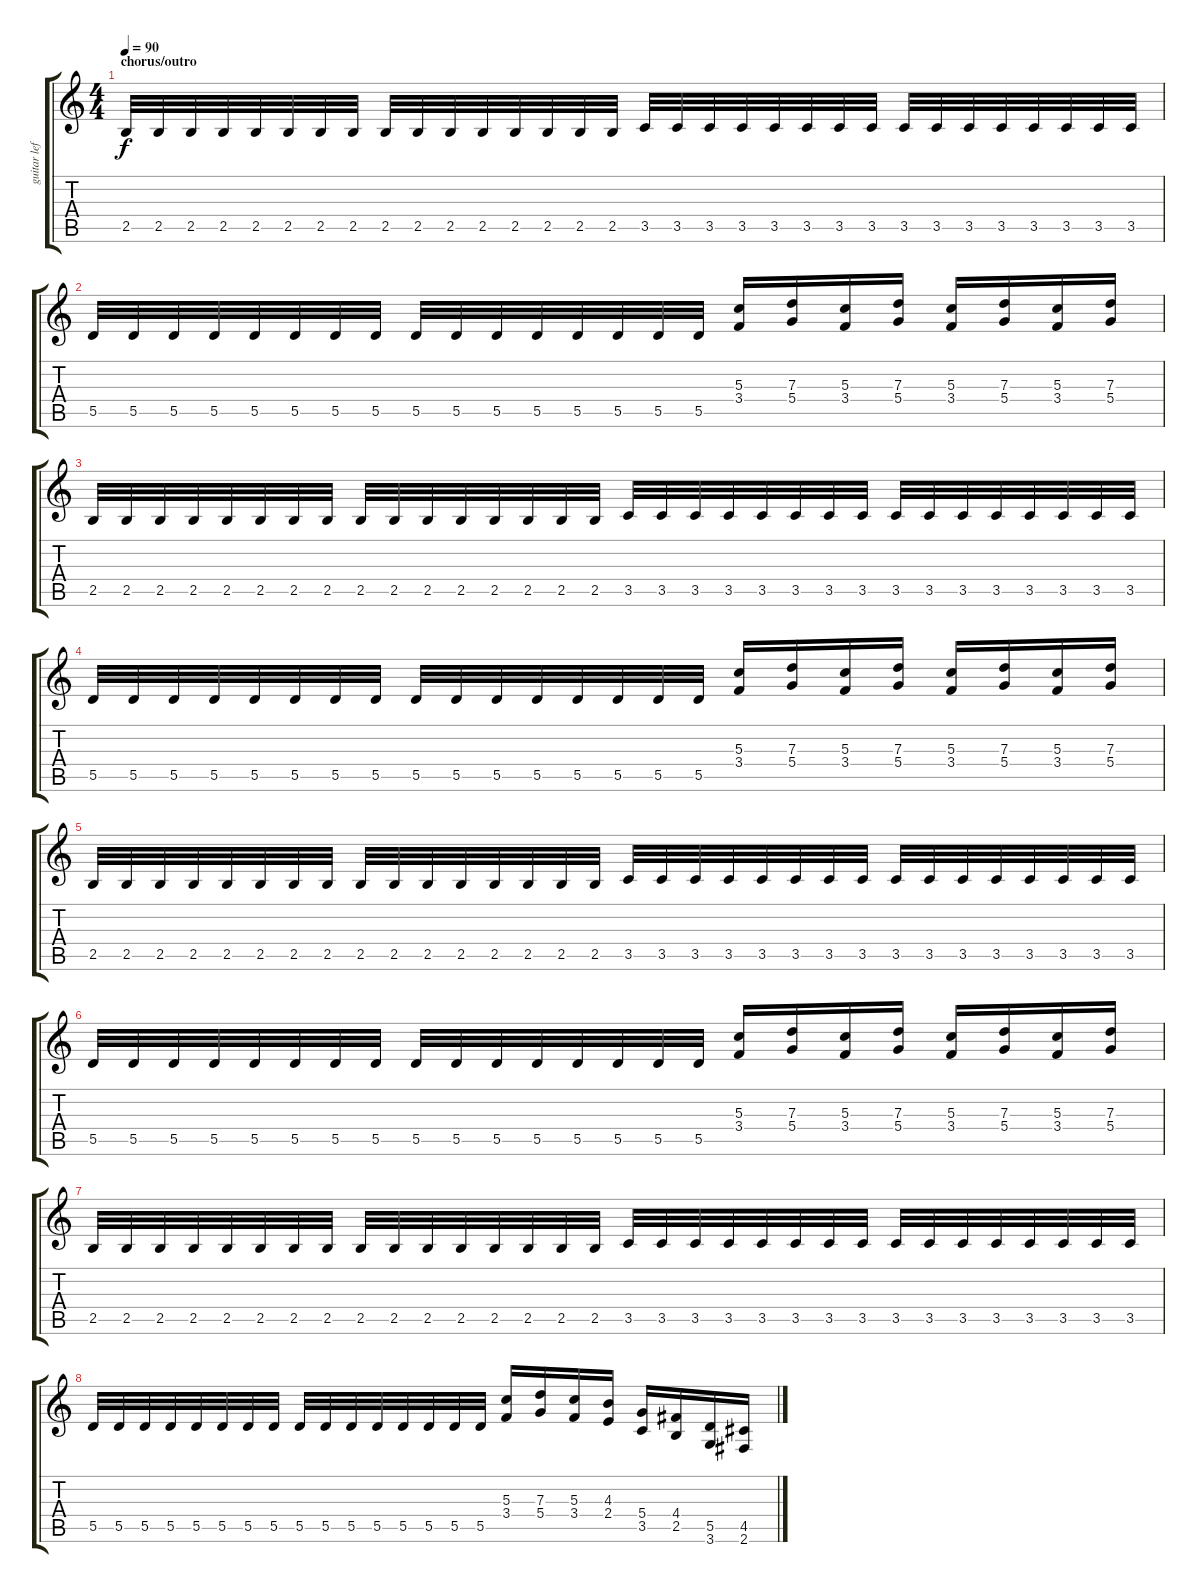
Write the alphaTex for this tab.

\track ("guitar left" "guitar lef") {instrument distortionguitar}
\staff {score tabs}
\tuning (E4 B3 G3 D3 A2 E2) {hide}
\ts (4 4)
\section ("" "chorus/outro")
\tempo 90
\clef g2
\ks c
2.5.32{dy f} 2.5.32 2.5.32 2.5.32 2.5.32 2.5.32 2.5.32 2.5.32 2.5.32 2.5.32 2.5.32 2.5.32 2.5.32 2.5.32 2.5.32 2.5.32 3.5.32 3.5.32 3.5.32 3.5.32 3.5.32 3.5.32 3.5.32 3.5.32 3.5.32 3.5.32 3.5.32 3.5.32 3.5.32 3.5.32 3.5.32 3.5.32 |
5.5.32 5.5.32 5.5.32 5.5.32 5.5.32 5.5.32 5.5.32 5.5.32 5.5.32 5.5.32 5.5.32 5.5.32 5.5.32 5.5.32 5.5.32 5.5.32 (5.3 3.4).16 (7.3 5.4).16 (5.3 3.4).16 (7.3 5.4).16 (5.3 3.4).16 (7.3 5.4).16 (5.3 3.4).16 (7.3 5.4).16 |
2.5.32 2.5.32 2.5.32 2.5.32 2.5.32 2.5.32 2.5.32 2.5.32 2.5.32 2.5.32 2.5.32 2.5.32 2.5.32 2.5.32 2.5.32 2.5.32 3.5.32 3.5.32 3.5.32 3.5.32 3.5.32 3.5.32 3.5.32 3.5.32 3.5.32 3.5.32 3.5.32 3.5.32 3.5.32 3.5.32 3.5.32 3.5.32 |
5.5.32 5.5.32 5.5.32 5.5.32 5.5.32 5.5.32 5.5.32 5.5.32 5.5.32 5.5.32 5.5.32 5.5.32 5.5.32 5.5.32 5.5.32 5.5.32 (5.3 3.4).16 (7.3 5.4).16 (5.3 3.4).16 (7.3 5.4).16 (5.3 3.4).16 (7.3 5.4).16 (5.3 3.4).16 (7.3 5.4).16 |
2.5.32 2.5.32 2.5.32 2.5.32 2.5.32 2.5.32 2.5.32 2.5.32 2.5.32 2.5.32 2.5.32 2.5.32 2.5.32 2.5.32 2.5.32 2.5.32 3.5.32 3.5.32 3.5.32 3.5.32 3.5.32 3.5.32 3.5.32 3.5.32 3.5.32 3.5.32 3.5.32 3.5.32 3.5.32 3.5.32 3.5.32 3.5.32 |
5.5.32 5.5.32 5.5.32 5.5.32 5.5.32 5.5.32 5.5.32 5.5.32 5.5.32 5.5.32 5.5.32 5.5.32 5.5.32 5.5.32 5.5.32 5.5.32 (5.3 3.4).16 (7.3 5.4).16 (5.3 3.4).16 (7.3 5.4).16 (5.3 3.4).16 (7.3 5.4).16 (5.3 3.4).16 (7.3 5.4).16 |
2.5.32 2.5.32 2.5.32 2.5.32 2.5.32 2.5.32 2.5.32 2.5.32 2.5.32 2.5.32 2.5.32 2.5.32 2.5.32 2.5.32 2.5.32 2.5.32 3.5.32 3.5.32 3.5.32 3.5.32 3.5.32 3.5.32 3.5.32 3.5.32 3.5.32 3.5.32 3.5.32 3.5.32 3.5.32 3.5.32 3.5.32 3.5.32 |
5.5.32 5.5.32 5.5.32 5.5.32 5.5.32 5.5.32 5.5.32 5.5.32 5.5.32 5.5.32 5.5.32 5.5.32 5.5.32 5.5.32 5.5.32 5.5.32 (5.3 3.4).16 (7.3 5.4).16 (5.3 3.4).16 (4.3 2.4).16 (5.4 3.5).16 (4.4 2.5).16 (5.5 3.6).16 (4.5 2.6).16
